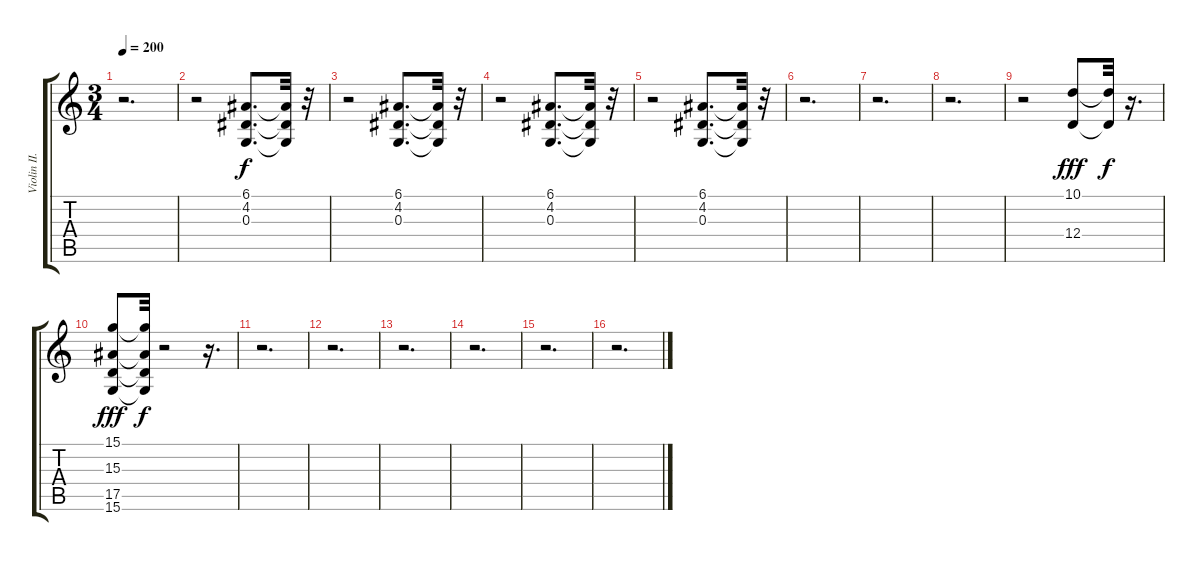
\track ("Violin II." "Violin II.") {instrument stringensemble2}
\staff {score tabs}
\tuning (E4 B3 G3 D3 A2 E2) {hide}
\ts (3 4)
\tempo 200
\clef g2
\ks c
r.2{d dy f} |
r.2 (6.1 4.2 0.3).8{d} (6.1{t} 4.2{t} 0.3{t}).32 r.32 |
r.2 (6.1 4.2 0.3).8{d} (6.1{t} 4.2{t} 0.3{t}).32 r.32 |
r.2 (6.1 4.2 0.3).8{d} (6.1{t} 4.2{t} 0.3{t}).32 r.32 |
r.2 (6.1 4.2 0.3).8{d} (6.1{t} 4.2{t} 0.3{t}).32 r.32 |
r.2{d} |
r.2{d} |
r.2{d} |
r.2 (10.1 12.4).8{dy fff instrument stringensemble1} (10.1{t} 12.4{t}).32{dy f} r.16{d} |
(15.1 15.3 17.5 15.6).8{dy fff} (15.1{t} 15.3{t} 17.5{t} 15.6{t}).32{dy f} r.2 r.16{d} |
r.2{d} |
r.2{d} |
r.2{d} |
r.2{d} |
r.2{d} |
r.2{d}
